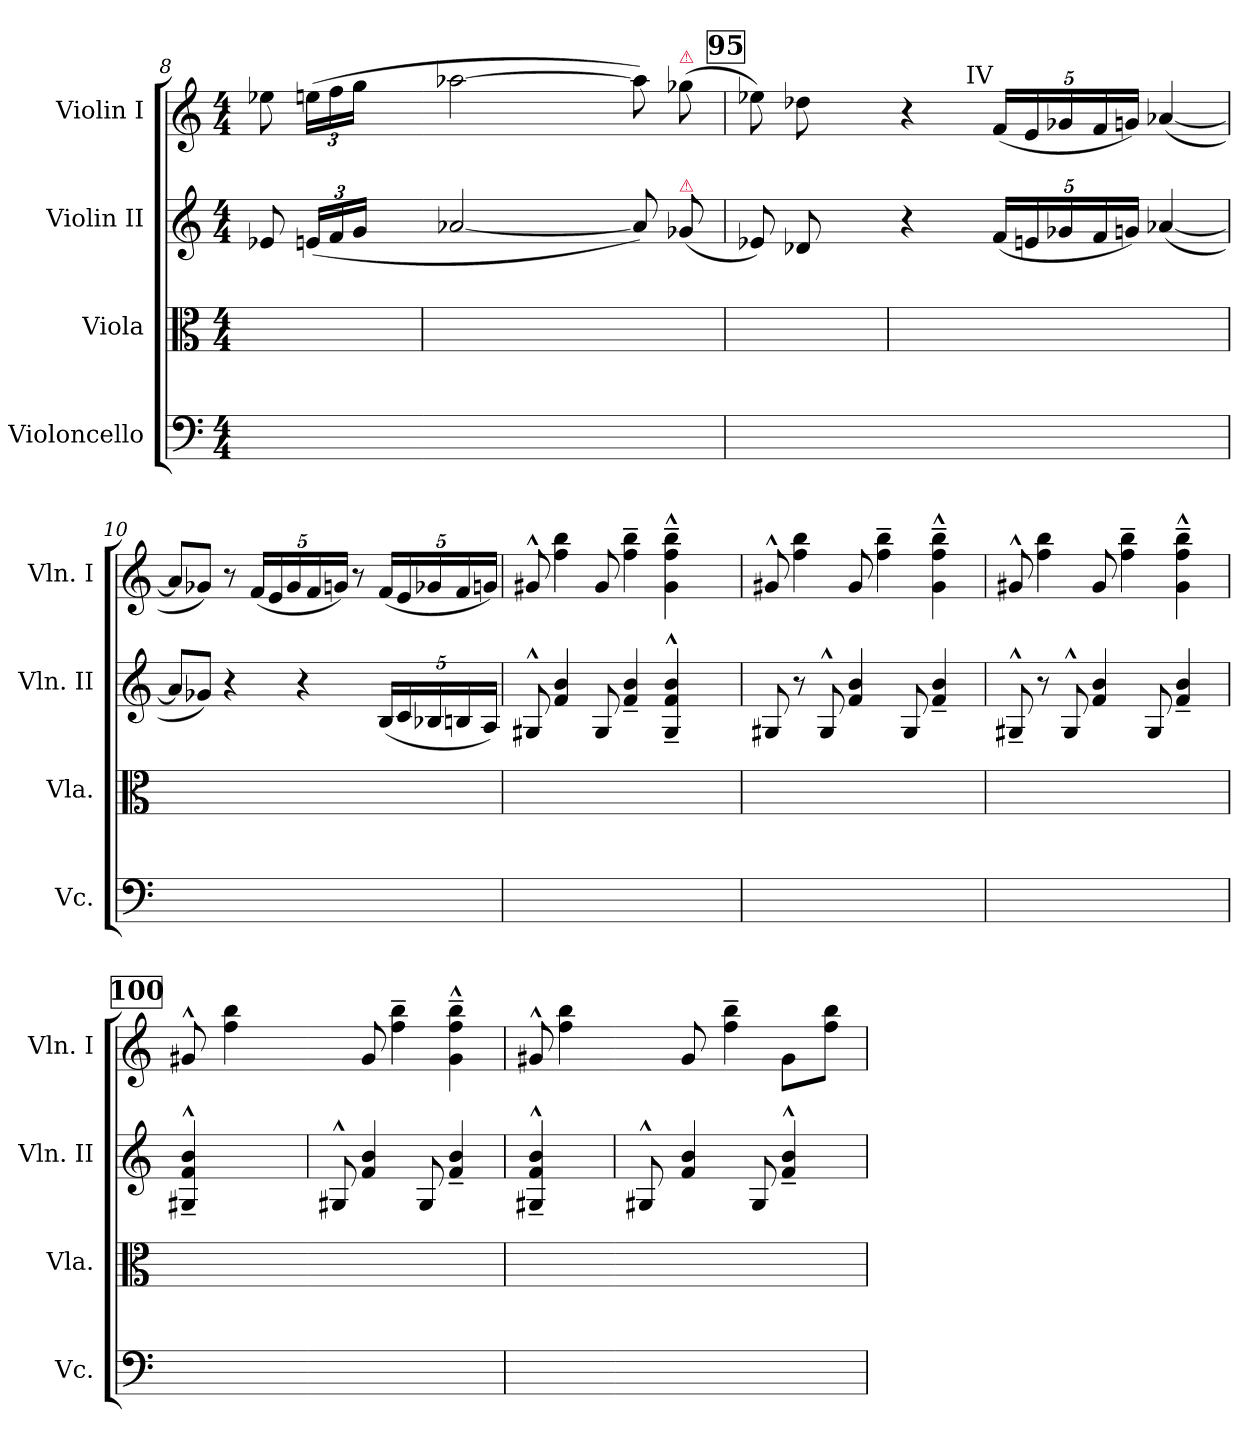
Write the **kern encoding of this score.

**kern	**kern	**kern	**kern
*part4	*part3	*part2	*part1
*staff4	*staff3	*staff2	*staff1
*I"Violoncello	*I"Viola	*I"Violin II	*I"Violin I
*I'Vc.	*I'Vla.	*I'Vln. II	*I'Vln. I
*clefF4	*clefC3	*clefG2	*clefG2
*k[]	*k[]	*k[]	*k[]
*C:	*C:	*C:	*C:
*M4/4	*M4/4	*M4/4	*M4/4
=8	=8	=8	=8
8ryy	4ryy	8e-X	8ee-X
4ryy	.	(24enLL	(24eenLL
.	.	24f	24ff
.	.	24gJJ	24ggJJ
.	8ryy	8ryy	8ryy
=-	=	=-	=-
8ryy	8ryy	[2a-X	[2aa-X
8ryy	4ryy	.	.
4ryy	.	.	.
.	8ryy	.	.
4ryy	4ryy	8a-])	8aa-])
!	!	!	!LO:TX:a:color=crimson:t=⚠
!	!	!LO:TX:a:color=crimson:t=⚠	!
.	.	(8g-X	(8gg-X
!!LO:REH:place=s1:t=95
=9	=9	=9	=9
8ryy	4ryy	8e-X)	8ee-X)
4ryy	.	8d-X	8dd-X
.	8ryy	8ryy	8ryy
=-	=	=-	=-
8ryy	8ryy	4r	4r
8ryy	4ryy	.	.
!	!	!	!LO:TX:a:rj:t=IV
4ryy	.	(20fLL	(20fLL
.	.	20en	20e
.	.	20g-X	20g-X
.	8ryy	.	.
.	.	20f	20f
.	.	20gnJJ)	20gnJJ)
4ryy	4ryy	([4a-X	([4a-X
=10	=10	=10	=10
4ryy	8ryy	8a-L]	8a-L]
.	4ryy	8g-XJ)	8g-XJ)
8ryy	.	4r	8r
4ryy	8ryy	.	(20fLL
.	.	.	20e
.	.	.	20g-
.	4ryy	4r	.
.	.	.	20f
.	.	.	20gnJJ)
8ryy	.	.	8r
4ryy	8ryy	(20BLL	(20fLL
.	.	20c	20e
.	.	20B-X	20g-X
.	8ryy	.	.
.	.	20Bn	20f
.	.	20AJJ)	20gnJJ)
=11	=11	=11	=11
2ryy	2ryy	8G#X^^<	8g#X^^<
.	.	4f 4b	4ff 4bb
.	.	8G#	8g#
4ryy	4ryy	4f~> 4b~>	4ff~ 4bb~
20ryy	20ryy	4G#~>^^> 4f~>^^> 4b~>^^>	4g#~^^ 4ff~^^ 4bb~^^
20ryy	20ryy	.	.
20ryy	20ryy	.	.
20ryy	20ryy	.	.
20ryy	20ryy	.	.
=12	=12	=12	=12
2ryy	2ryy	8G#X	8g#X^^<
.	.	8r	4ff 4bb
.	.	8G#^^	.
.	.	4f 4b	8g#
8ryy	8ryy	.	4ff~ 4bb~
8ryy	8ryy	8G#	.
8ryy	8ryy	4f~> 4b~>	4g#~^^ 4ff~^^ 4bb~^^
8ryy	8ryy	.	.
=13	=13	=13	=13
8ryy	8ryy	8G#X~>^^>	8g#X^^
8ryy	8ryy	8r	4ff 4bb
8ryy	8ryy	8G#^^	.
8ryy	8ryy	4f 4b	8g#
8ryy	8ryy	.	4ff~ 4bb~
8ryy	8ryy	8G#	.
8ryy	8ryy	4f~> 4b~>	4g#~^^ 4ff~^^ 4bb~^^
8ryy	8ryy	.	.
!!LO:REH:place=s1:t=100
=14	=14	=14	=14
24ryy	24ryy	4G#X~>^^ 4f~>^^ 4b~>^^	8g#X^^
24ryy	24ryy	.	.
24ryy	24ryy	.	.
4.ryy	4.ryy	.	4ff 4bb
.	.	4ryy	.
.	.	.	8ryy
=-	=-	=	=-
4ryy	4ryy	8G#X^^	8ryy
.	.	4f 4b	8g#
8ryy	8ryy	.	4ff~ 4bb~
8ryy	8ryy	8G#	.
8ryy	8ryy	4f~> 4b~>	4g#~^^ 4ff~^^ 4bb~^^
8ryy	8ryy	.	.
=15	=15	=15	=15
8ryy	8ryy	4G#X~>^^ 4f~>^^ 4b~>^^	8g#X^^
8ryy	8ryy	.	4ff 4bb
8ryy	8ryy	8ryy	.
=-	=-	=	=-
20ryy	20ryy	8G#X^^	8ryy
20ryy	20ryy	.	.
20ryy	20ryy	.	.
.	.	4f 4b	8g#
20ryy	20ryy	.	.
20ryy	20ryy	.	.
4ryy	4ryy	.	4ff~ 4bb~
.	.	8G#	.
20ryy	20ryy	4f~>^^ 4b~>^^	8g#L
20ryy	20ryy	.	.
20ryy	20ryy	.	.
.	.	.	8ff 8bbJ
20ryy	20ryy	.	.
20ryy	20ryy	.	.
=	=	=	=
*-	*-	*-	*-
